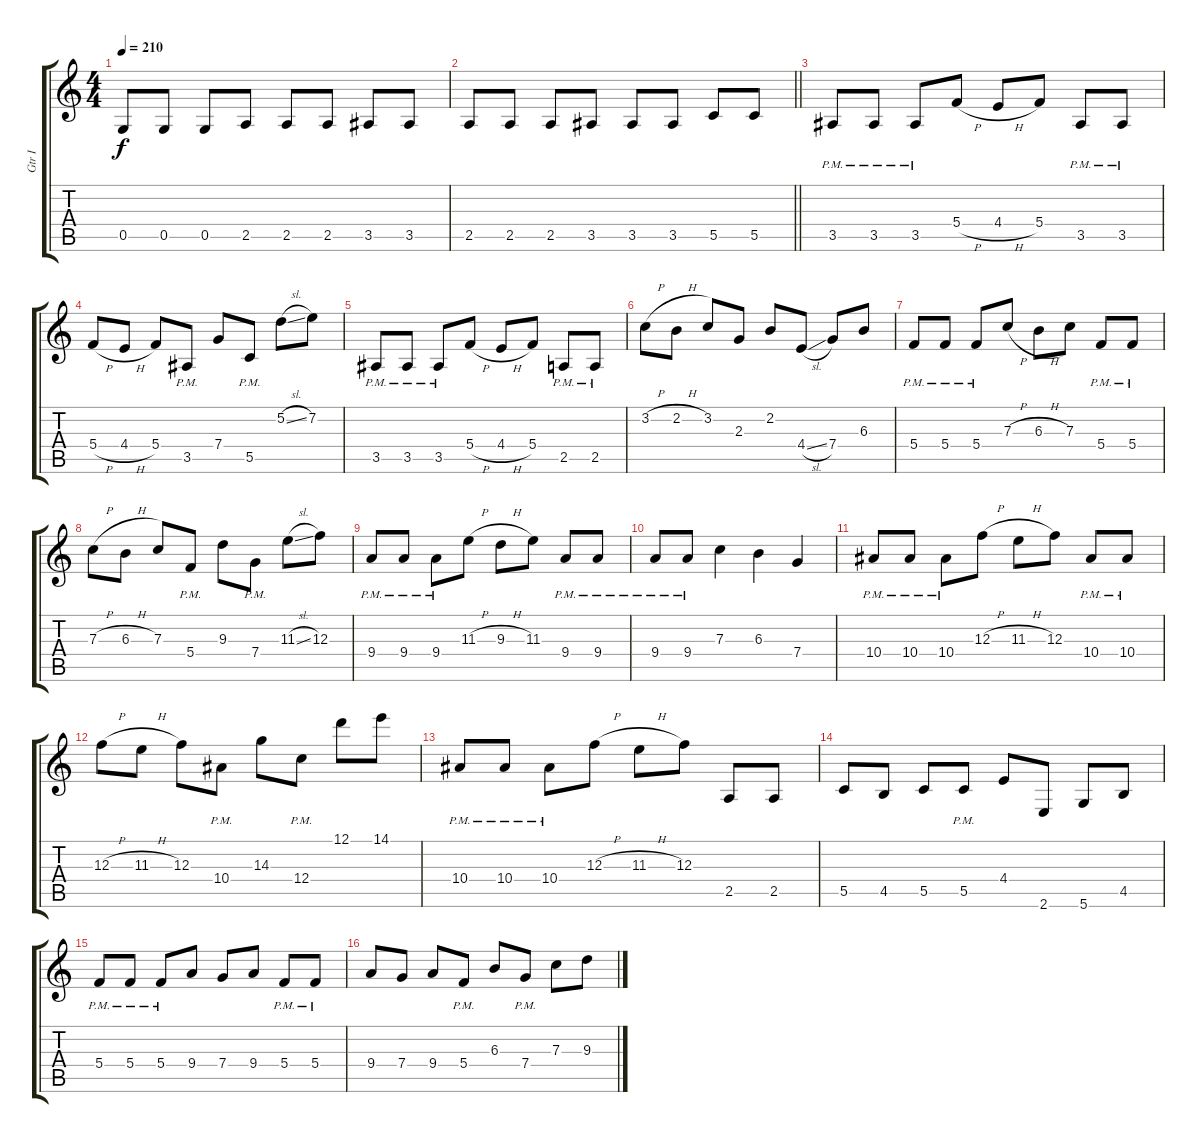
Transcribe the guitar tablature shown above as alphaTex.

\track ("Gtr I" "Gtr I") {instrument distortionguitar}
\staff {score tabs}
\tuning (D4 A3 F3 C3 G2 D2) {hide}
\ts (4 4)
\tempo 210
\clef g2
\ks c
0.5.8{dy f} 0.5.8 0.5.8 2.5.8 2.5.8 2.5.8 3.5.8 3.5.8 |
\barLineRight lightlight
2.5.8 2.5.8 2.5.8 3.5.8 3.5.8 3.5.8 5.5.8 5.5.8 |
3.5{pm}.8 3.5{pm}.8 3.5{pm}.8 5.4{h}.8 4.4{h}.8 5.4.8 3.5{pm}.8 3.5{pm}.8 |
5.4{h}.8 4.4{h}.8 5.4.8 3.5{pm}.8 7.4.8 5.5{pm}.8 5.2{sl}.8 7.2.8 |
3.5{pm}.8 3.5{pm}.8 3.5{pm}.8 5.4{h}.8 4.4{h}.8 5.4.8 2.5{pm}.8 2.5{pm}.8 |
3.2{h}.8 2.2{h}.8 3.2.8 2.3.8 2.2.8 4.4{sl}.8 7.4.8 6.3.8 |
5.4{pm}.8 5.4{pm}.8 5.4{pm}.8 7.3{h}.8 6.3{h}.8 7.3.8 5.4{pm}.8 5.4{pm}.8 |
7.3{h}.8 6.3{h}.8 7.3.8 5.4{pm}.8 9.3.8 7.4{pm}.8 11.3{sl}.8 12.3.8 |
9.4{pm}.8 9.4{pm}.8 9.4{pm}.8 11.3{h}.8 9.3{h}.8 11.3.8 9.4{pm}.8 9.4{pm}.8 |
9.4{pm}.8 9.4{pm}.8 7.3.4 6.3.4 7.4.4 |
10.4{pm}.8 10.4{pm}.8 10.4{pm}.8 12.3{h}.8 11.3{h}.8 12.3.8 10.4{pm}.8 10.4{pm}.8 |
12.3{h}.8 11.3{h}.8 12.3.8 10.4{pm}.8 14.3.8 12.4{pm}.8 12.1.8 14.1.8 |
10.4{pm}.8 10.4{pm}.8 10.4{pm}.8 12.3{h}.8 11.3{h}.8 12.3.8 2.5.8 2.5.8 |
5.5.8 4.5.8 5.5.8 5.5{pm}.8 4.4.8 2.6.8 5.6.8 4.5.8 |
5.4{pm}.8 5.4{pm}.8 5.4{pm}.8 9.4.8 7.4.8 9.4.8 5.4{pm}.8 5.4{pm}.8 |
9.4.8 7.4.8 9.4.8 5.4{pm}.8 6.3.8 7.4{pm}.8 7.3.8 9.3.8
